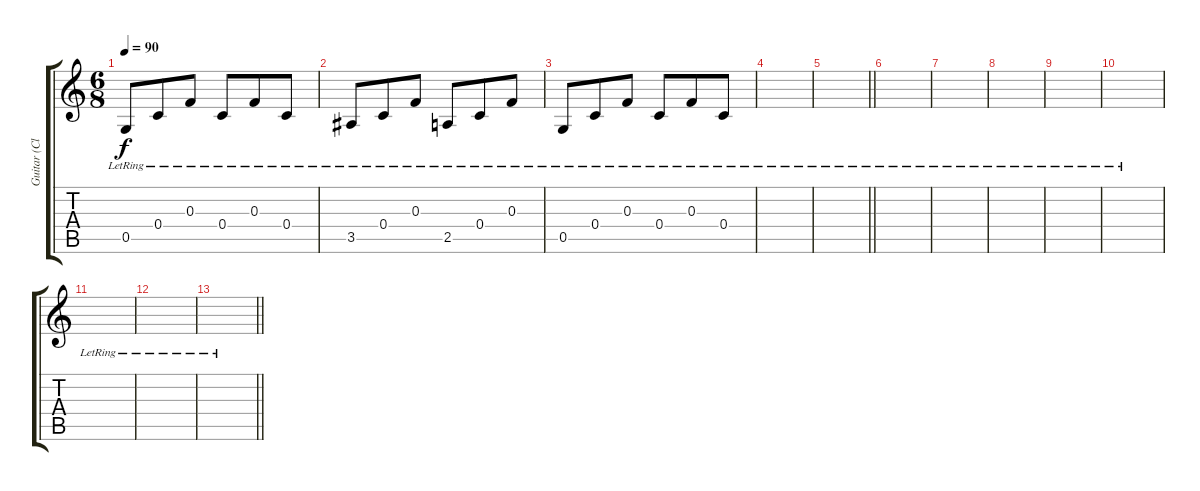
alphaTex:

\track ("Guitar (Clean)" "Guitar (Cl") {instrument electricguitarclean}
\staff {score tabs}
\tuning (D4 A3 F3 C3 G2 D2) {hide}
\ts (6 8)
\tempo 90
\clef g2
\ks c
0.5{lr}.8{dy f} 0.4{lr}.8 0.3{lr}.8 0.4{lr}.8 0.3{lr}.8 0.4{lr}.8 |
3.5{lr}.8 0.4{lr}.8 0.3{lr}.8 2.5{lr}.8 0.4{lr}.8 0.3{lr}.8 |
0.5{lr}.8 0.4{lr}.8 0.3{lr}.8 0.4{lr}.8 0.3{lr}.8 0.4{lr}.8 |
|
\barLineRight lightlight
|
|
|
|
|
|
|
|
\barLineRight lightlight
